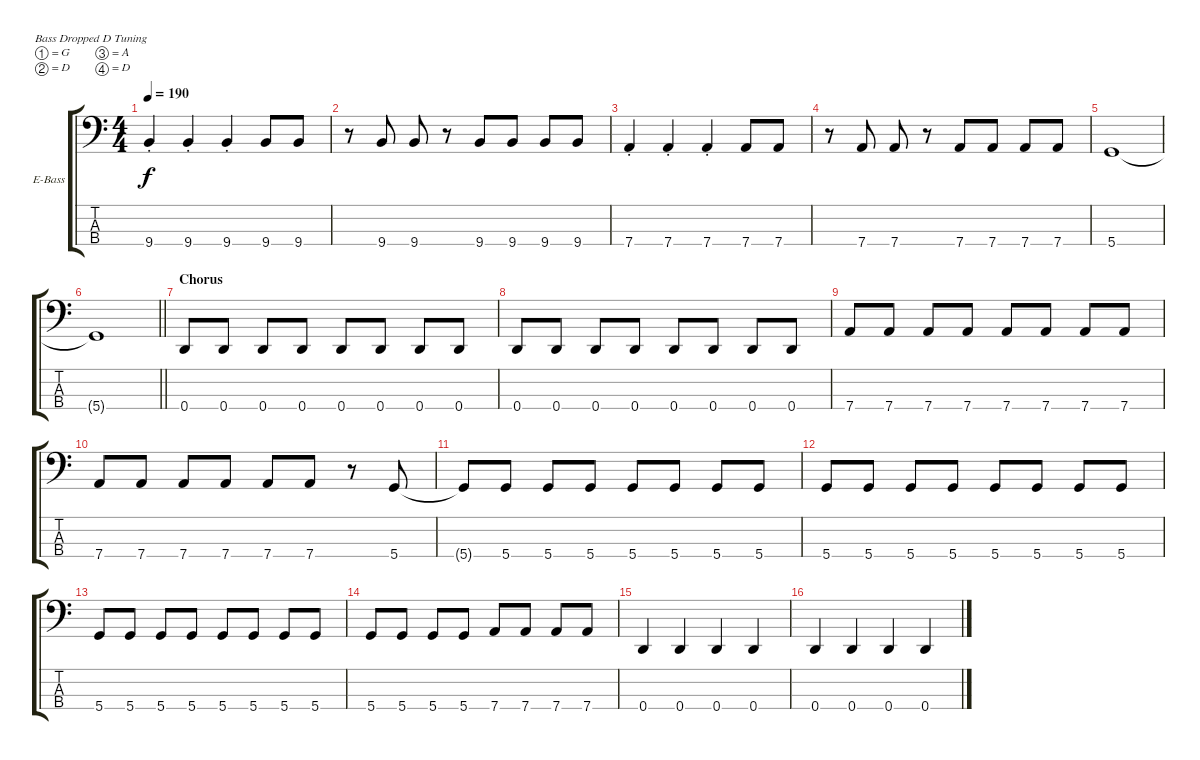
\bracketExtendMode groupsimilarinstruments
\firstSystemTrackNameOrientation horizontal
\otherSystemsTrackNameOrientation horizontal
\track ("Zack" "E-Bass") {instrument electricbassfinger}
\staff {score tabs}
\tuning (G2 D2 A1 D1)
\ts (4 4)
\tempo 190
\clef f4
\ks c
9.4{st}.4{dy f} 9.4{st}.4 9.4{st}.4 9.4.8 9.4.8 |
r.8 9.4.8 9.4.8 r.8 9.4.8 9.4.8 9.4.8 9.4.8 |
7.4{st}.4 7.4{st}.4 7.4{st}.4 7.4.8 7.4.8 |
r.8 7.4.8 7.4.8 r.8 7.4.8 7.4.8 7.4.8 7.4.8 |
5.4.1 |
\barLineRight lightlight
5.4{t}.1 |
\section ("" "Chorus")
0.4.8 0.4.8 0.4.8 0.4.8 0.4.8 0.4.8 0.4.8 0.4.8 |
0.4.8 0.4.8 0.4.8 0.4.8 0.4.8 0.4.8 0.4.8 0.4.8 |
7.4.8 7.4.8 7.4.8 7.4.8 7.4.8 7.4.8 7.4.8 7.4.8 |
7.4.8 7.4.8 7.4.8 7.4.8 7.4.8 7.4.8 r.8 5.4.8 |
5.4{t}.8 5.4.8 5.4.8 5.4.8 5.4.8 5.4.8 5.4.8 5.4.8 |
5.4.8 5.4.8 5.4.8 5.4.8 5.4.8 5.4.8 5.4.8 5.4.8 |
5.4.8 5.4.8 5.4.8 5.4.8 5.4.8 5.4.8 5.4.8 5.4.8 |
5.4.8 5.4.8 5.4.8 5.4.8 7.4.8 7.4.8 7.4.8 7.4.8 |
0.4.4 0.4.4 0.4.4 0.4.4 |
0.4.4 0.4.4 0.4.4 0.4.4
